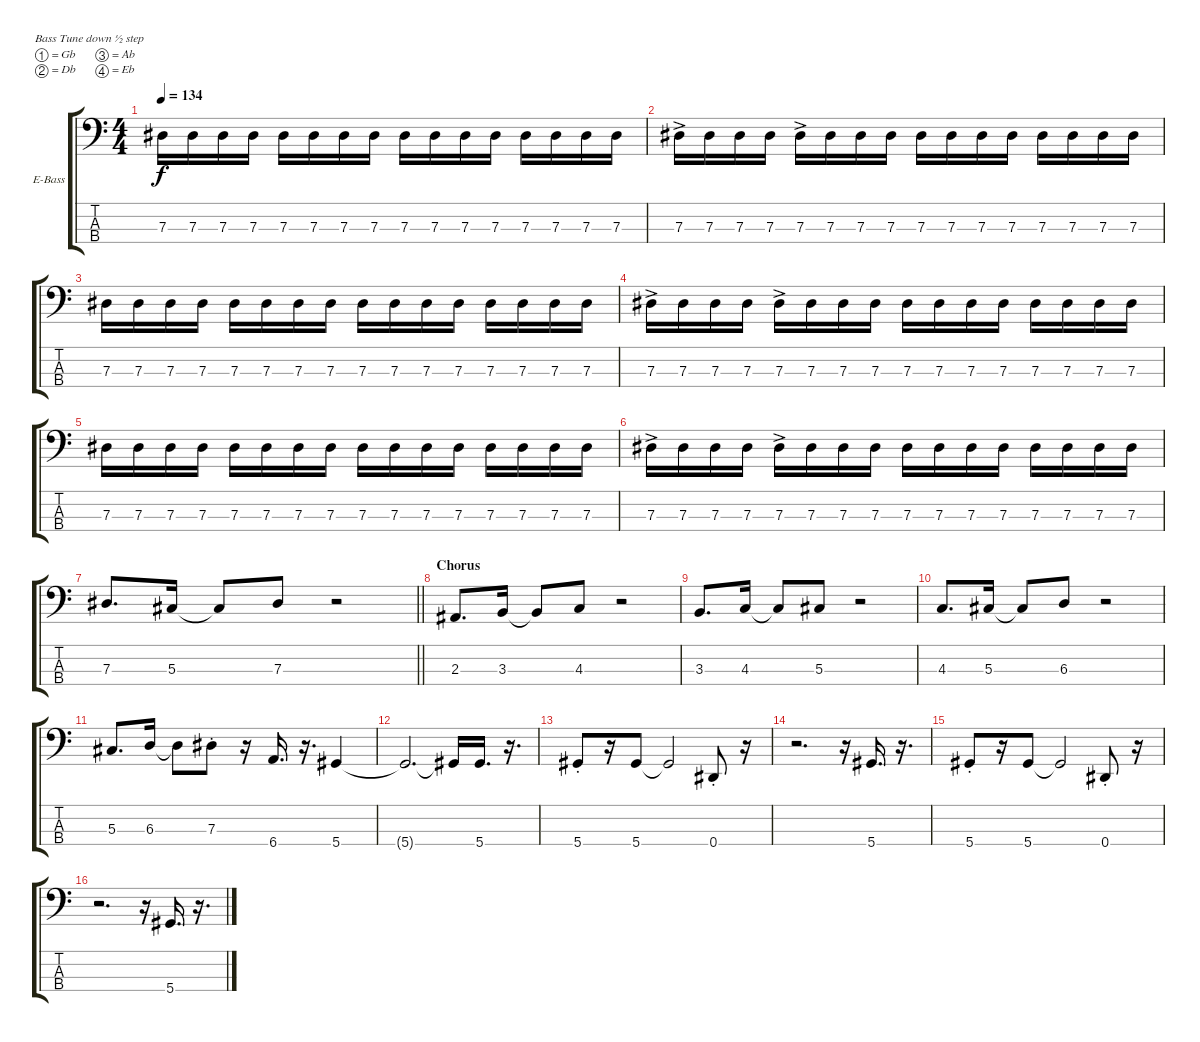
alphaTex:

\bracketExtendMode groupsimilarinstruments
\firstSystemTrackNameOrientation horizontal
\otherSystemsTrackNameOrientation horizontal
\track ("Bass" "E-Bass") {instrument electricbasspick}
\staff {score tabs}
\tuning (Gb2 Db2 Ab1 Eb1)
\ts (4 4)
\tempo 134
\clef f4
\ks c
7.3.16{dy f} 7.3.16 7.3.16 7.3.16 7.3.16 7.3.16 7.3.16 7.3.16 7.3.16 7.3.16 7.3.16 7.3.16 7.3.16 7.3.16 7.3.16 7.3.16 |
7.3{ac}.16 7.3.16 7.3.16 7.3.16 7.3{ac}.16 7.3.16 7.3.16 7.3.16 7.3.16 7.3.16 7.3.16 7.3.16 7.3.16 7.3.16 7.3.16 7.3.16 |
7.3.16 7.3.16 7.3.16 7.3.16 7.3.16 7.3.16 7.3.16 7.3.16 7.3.16 7.3.16 7.3.16 7.3.16 7.3.16 7.3.16 7.3.16 7.3.16 |
7.3{ac}.16 7.3.16 7.3.16 7.3.16 7.3{ac}.16 7.3.16 7.3.16 7.3.16 7.3.16 7.3.16 7.3.16 7.3.16 7.3.16 7.3.16 7.3.16 7.3.16 |
7.3.16 7.3.16 7.3.16 7.3.16 7.3.16 7.3.16 7.3.16 7.3.16 7.3.16 7.3.16 7.3.16 7.3.16 7.3.16 7.3.16 7.3.16 7.3.16 |
7.3{ac}.16 7.3.16 7.3.16 7.3.16 7.3{ac}.16 7.3.16 7.3.16 7.3.16 7.3.16 7.3.16 7.3.16 7.3.16 7.3.16 7.3.16 7.3.16 7.3.16 |
\barLineRight lightlight
7.3.8{d} 5.3.16 5.3{t}.8 7.3.8 r.2 |
\section ("" "Chorus")
2.3.8{d} 3.3.16 3.3{t}.8 4.3.8 r.2 |
3.3.8{d} 4.3.16 4.3{t}.8 5.3.8 r.2 |
4.3.8{d} 5.3.16 5.3{t}.8 6.3.8 r.2 |
5.3.8{d} 6.3.16 6.3{t}.8 7.3{st}.8 r.16 6.4.16{d} r.16{d} 5.4.4 |
5.4{t}.2{d} 5.4{t}.16 5.4.16{d} r.16{d} |
5.4{st}.8 r.16 5.4.8 5.4{t}.2 0.4{st}.8 r.16 |
r.2{d} r.16 5.4.16{d} r.16{d} |
5.4{st}.8 r.16 5.4.8 5.4{t}.2 0.4{st}.8 r.16 |
r.2{d} r.16 5.4.16{d} r.16{d}
